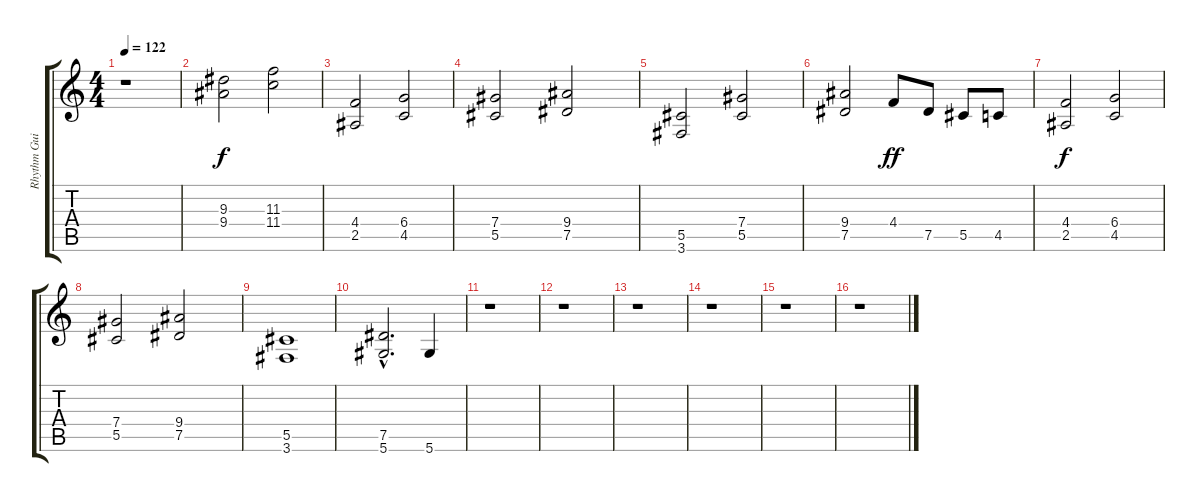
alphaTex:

\track ("Rhythm Guitar I" "Rhythm Gui") {instrument distortionguitar}
\staff {score tabs}
\tuning (Eb4 Bb3 Gb3 Db3 Ab2 Eb2) {hide}
\ts (4 4)
\tempo 122
\clef g2
\ks c
r.1{dy f} |
(9.3 9.4).2 (11.3 11.4).2 |
(4.4 2.5).2 (6.4 4.5).2 |
(7.4 5.5).2 (9.4 7.5).2 |
(5.5 3.6).2 (7.4 5.5).2 |
(9.4 7.5).2 4.4.8{dy ff} 7.5.8 5.5.8 4.5.8 |
(4.4 2.5).2{dy f} (6.4 4.5).2 |
(7.4 5.5).2 (9.4 7.5).2 |
(5.5 3.6).1 |
(7.5 5.6{hac}).2{d} 5.6.4 |
r.1 |
r.1 |
r.1 |
r.1 |
r.1 |
r.1
